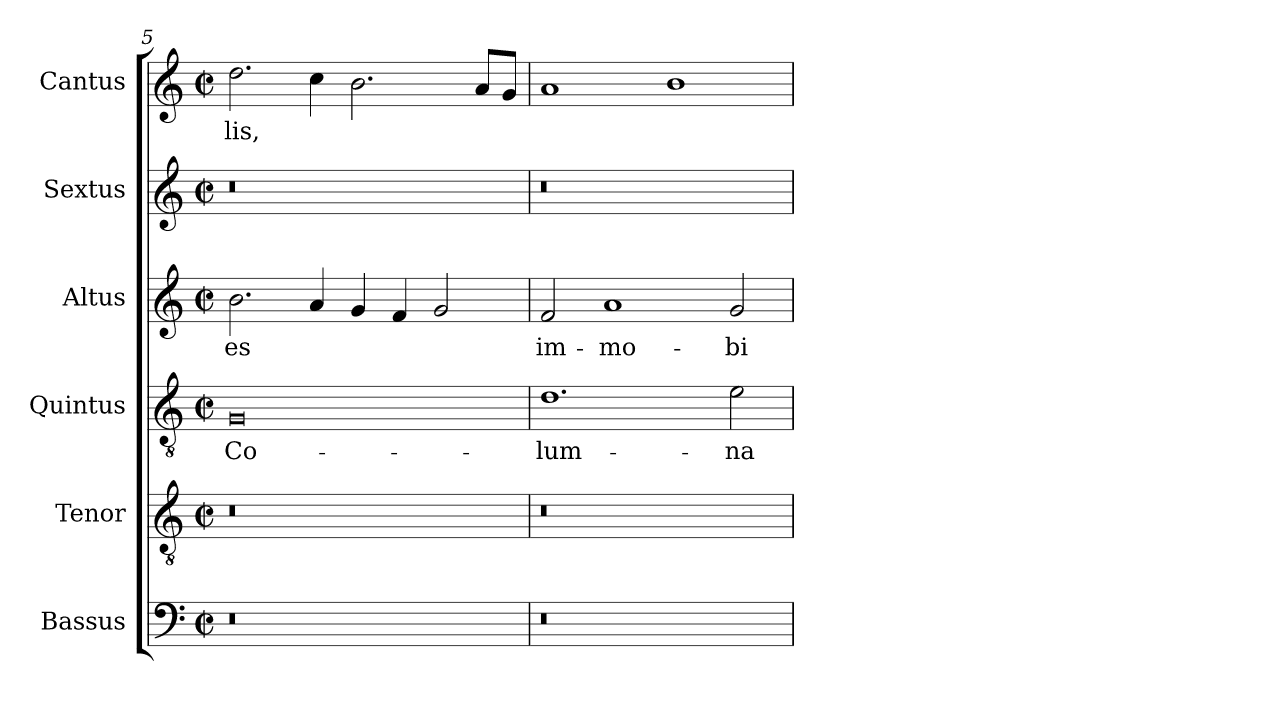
**kern	**kern	**kern	**text	**kern	**text	**kern	**kern	**text
*part6	*part5	*part4	*part4	*part3	*part3	*part2	*part1	*part1
*staff6	*staff5	*staff4	*staff4	*staff3	*staff3	*staff2	*staff1	*staff1
*I"Bassus	*I"Tenor	*I"Quintus	*	*I"Altus	*	*I"Sextus	*I"Cantus	*
*clefF4	*clefGv2	*clefGv2	*	*clefG2	*	*clefG2	*clefG2	*
*M2/2	*M2/2	*M2/2	*	*M2/2	*	*M2/2	*M2/2	*
*met(c|)	*met(c|)	*met(c|)	*	*met(c|)	*	*met(c|)	*met(c|)	*
=5	=5	=5	=5	=5	=5	=5	=5	=5
!	!	!	!LO:LY:b:cj	!	!LO:LY:b:cj	!	!	!LO:LY:b
0r	0r	0G	Co-	2.b\	es	0r	2.dd\	lis,
.	.	.	.	4a/	.	.	4cc\	.
.	.	.	.	4g/	.	.	2.b\	.
.	.	.	.	4f/	.	.	.	.
.	.	.	.	2g/	.	.	.	.
.	.	.	.	.	.	.	8a/L	.
.	.	.	.	.	.	.	8g/J	.
=6	=6	=6	=6	=6	=6	=6	=6	=6
!	!	!	!LO:LY:b:cj	!	!LO:LY:b:cj	!	!	!
0r	0r	1.d	-lum-	2f/	im-	0r	1a	.
!	!	!	!	!	!LO:LY:b:cj	!	!	!
.	.	.	.	1a	-mo-	.	.	.
.	.	.	.	.	.	.	1b	.
!	!	!	!LO:LY:b:cj	!	!LO:LY:b:cj	!	!	!
.	.	2e\	-na	2g/	-bi-	.	.	.
=	=	=	=	=	=	=	=	=
*-	*-	*-	*-	*-	*-	*-	*-	*-
